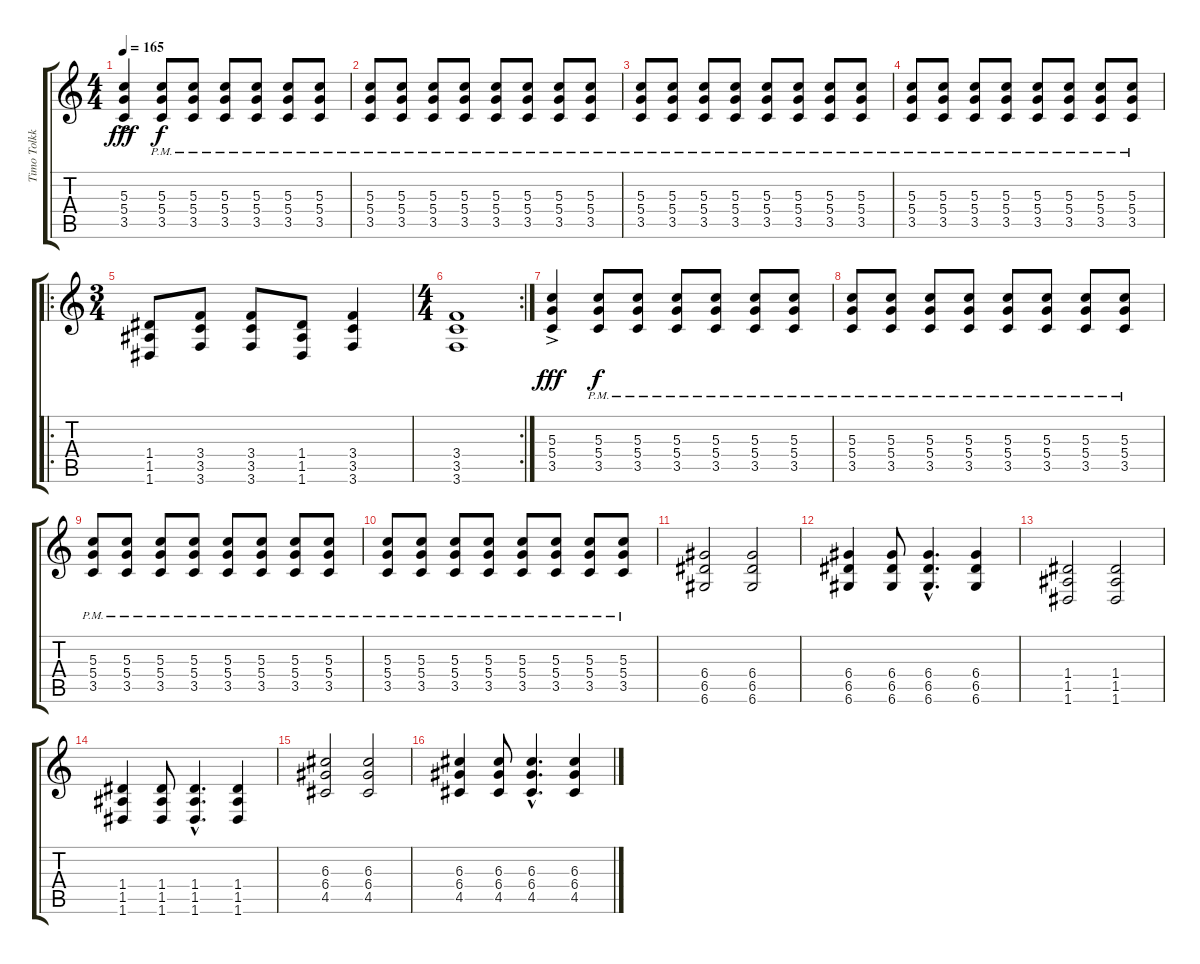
\track ("Timo Tolkki" "Timo Tolkk") {instrument distortionguitar}
\staff {score tabs}
\tuning (E4 B3 G3 D3 A2 D2) {hide}
\ts (4 4)
\tempo 165
\clef g2
\ks c
(5.3 5.4{ac} 3.5).4{dy fff} (5.3 5.4 3.5{pm}).8{dy f} (5.3 5.4 3.5{pm}).8 (5.3 5.4 3.5{pm}).8 (5.3 5.4{pm} 3.5).8 (5.3 5.4{pm} 3.5).8 (5.3 5.4{pm} 3.5).8 |
(5.3 5.4{pm} 3.5).8 (5.3 5.4{pm} 3.5).8 (5.3 5.4{pm} 3.5).8 (5.3 5.4{pm} 3.5).8 (5.3 5.4{pm} 3.5).8 (5.3 5.4{pm} 3.5).8 (5.3 5.4{pm} 3.5).8 (5.3 5.4{pm} 3.5).8 |
(5.3{pm} 5.4 3.5).8 (5.3{pm} 5.4 3.5).8 (5.3{pm} 5.4 3.5).8 (5.3{pm} 5.4 3.5).8 (5.3{pm} 5.4 3.5).8 (5.3{pm} 5.4 3.5).8 (5.3{pm} 5.4 3.5).8 (5.3{pm} 5.4 3.5).8 |
(5.3{pm} 5.4 3.5).8 (5.3{pm} 5.4 3.5).8 (5.3{pm} 5.4 3.5).8 (5.3{pm} 5.4 3.5).8 (5.3{pm} 5.4 3.5).8 (5.3{pm} 5.4 3.5).8 (5.3{pm} 5.4 3.5).8 (5.3{pm} 5.4 3.5).8 |
\ro
\ts (3 4)
(1.4 1.5 1.6).8 (3.4 3.5 3.6).8 (3.4 3.5 3.6).8 (1.4 1.5 1.6).8 (3.4 3.5 3.6).4 |
\rc 2
\ts (4 4)
(3.4 3.5 3.6).1 |
(5.3 5.4{ac} 3.5).4{dy fff} (5.3 5.4 3.5{pm}).8{dy f} (5.3 5.4 3.5{pm}).8 (5.3 5.4 3.5{pm}).8 (5.3 5.4{pm} 3.5).8 (5.3 5.4{pm} 3.5).8 (5.3 5.4{pm} 3.5).8 |
(5.3 5.4{pm} 3.5).8 (5.3 5.4{pm} 3.5).8 (5.3 5.4{pm} 3.5).8 (5.3 5.4{pm} 3.5).8 (5.3 5.4{pm} 3.5).8 (5.3 5.4{pm} 3.5).8 (5.3 5.4{pm} 3.5).8 (5.3 5.4{pm} 3.5).8 |
(5.3{pm} 5.4 3.5).8 (5.3{pm} 5.4 3.5).8 (5.3{pm} 5.4 3.5).8 (5.3{pm} 5.4 3.5).8 (5.3{pm} 5.4 3.5).8 (5.3{pm} 5.4 3.5).8 (5.3{pm} 5.4 3.5).8 (5.3{pm} 5.4 3.5).8 |
(5.3{pm} 5.4 3.5).8 (5.3{pm} 5.4 3.5).8 (5.3{pm} 5.4 3.5).8 (5.3{pm} 5.4 3.5).8 (5.3{pm} 5.4 3.5).8 (5.3{pm} 5.4 3.5).8 (5.3{pm} 5.4 3.5).8 (5.3{pm} 5.4 3.5).8 |
(6.4 6.5 6.6).2 (6.4 6.5 6.6).2 |
(6.4 6.5 6.6).4 (6.4 6.5 6.6).8 (6.4{hac} 6.5{hac} 6.6{hac}).4{d} (6.4 6.5 6.6).4 |
(1.4 1.5 1.6).2 (1.4 1.5 1.6).2 |
(1.4 1.5 1.6).4 (1.4 1.5 1.6).8 (1.4{hac} 1.5{hac} 1.6{hac}).4{d} (1.4 1.5 1.6).4 |
(6.3 6.4 4.5).2 (6.3 6.4 4.5).2 |
(6.3 6.4 4.5).4 (6.3 6.4 4.5).8 (6.3{hac} 6.4{hac} 4.5{hac}).4{d} (6.3 6.4 4.5).4
